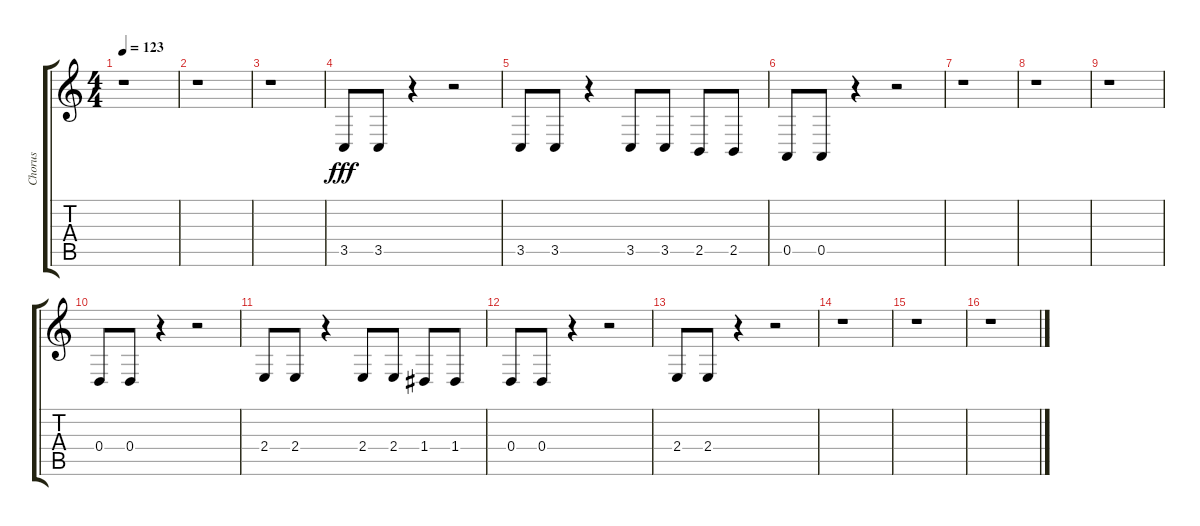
\track ("Chorus" "Chorus") {instrument tuba}
\staff {score tabs}
\tuning (E4 B3 G3 D3 A2 E2) {hide}
\ts (4 4)
\tempo 123
\clef g2
\ks c
r.1{dy fff} |
r.1 |
r.1 |
3.5.8 3.5.8 r.4 r.2 |
3.5.8 3.5.8 r.4 3.5.8 3.5.8 2.5.8 2.5.8 |
0.5.8 0.5.8 r.4 r.2 |
r.1 |
r.1 |
r.1 |
0.4.8 0.4.8 r.4 r.2 |
2.4.8 2.4.8 r.4 2.4.8 2.4.8 1.4.8 1.4.8 |
0.4.8 0.4.8 r.4 r.2 |
2.4.8 2.4.8 r.4 r.2 |
r.1 |
r.1 |
r.1
